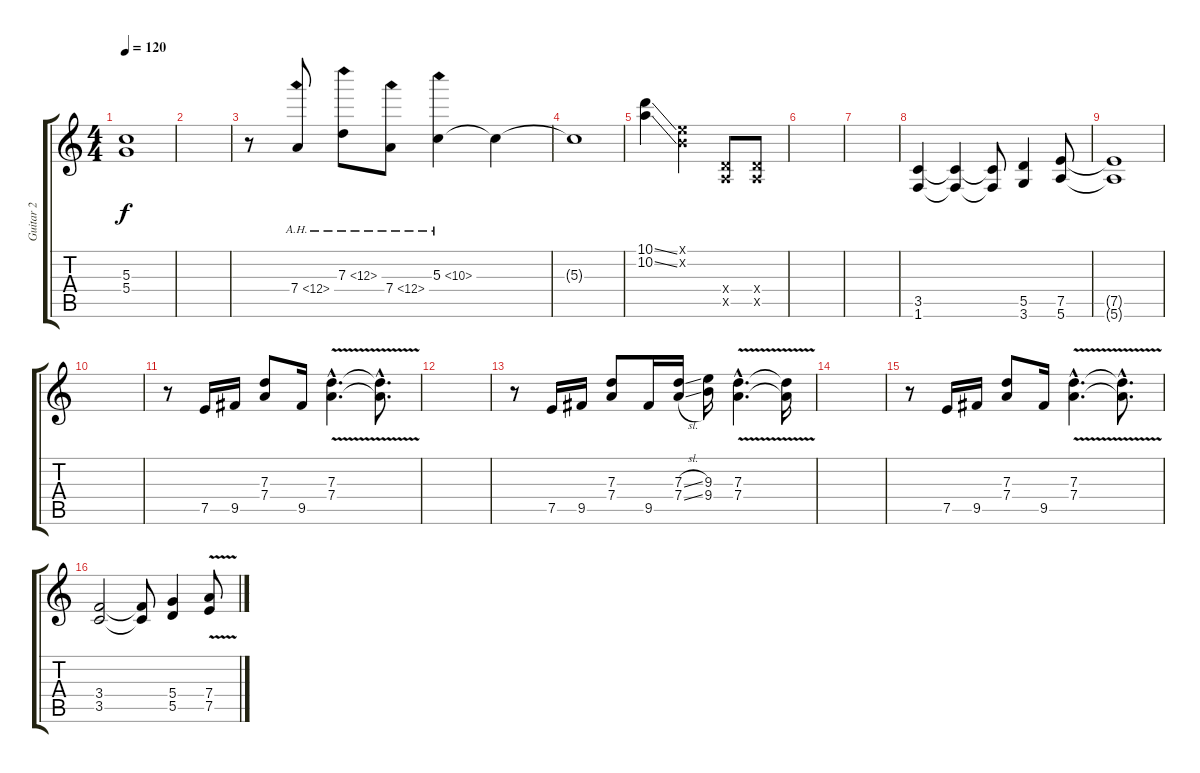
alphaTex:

\track ("Guitar 2" "Guitar 2") {instrument distortionguitar}
\staff {score tabs}
\tuning (E4 B3 G3 D3 A2 E2) {hide}
\ts (4 4)
\tempo 120
\clef g2
\ks c
(5.3{t} 5.4{t}).1{dy f volume 0} |
|
r.8{volume 13} 7.4{ah 5}.8 7.3{ah 5}.8 7.4{ah 5}.8 5.3{ah 5}.4 5.3{t}.4 |
5.3{t}.1 |
(10.1{ss} 10.2{ss}).4 (0.1{x} 0.2{x}).2 (0.4{x} 0.5{x}).8 (0.4{x} 0.5{x}).8 |
|
|
(3.5 1.6).4 (3.5{t} 1.6{t}).4 (3.5{t} 1.6{t}).8 (5.5 3.6).4 (7.5 5.6).8 |
(7.5{t} 5.6{t}).1 |
|
r.8 7.5.16 9.5.16 (7.3 7.4).8 9.5.16 (7.3{v hac} 7.4{v hac}).4{d} (7.3{hac t} 7.4{hac t}).8{d} |
|
r.8 7.5.16 9.5.16 (7.3 7.4).8 9.5.16 (7.3{sl} 7.4{sl}).16 (9.3 9.4).16 (7.3{v hac} 7.4{v hac}).4{d} (7.3{t} 7.4{t}).16 |
|
r.8 7.5.16 9.5.16 (7.3 7.4).8 9.5.16 (7.3{v hac} 7.4{v hac}).4{d} (7.3{hac t} 7.4{hac t}).8{d} |
(3.4 3.5).2 (3.4{t} 3.5{t}).8 (5.4 5.5).4 (7.4{v} 7.5{v}).8
